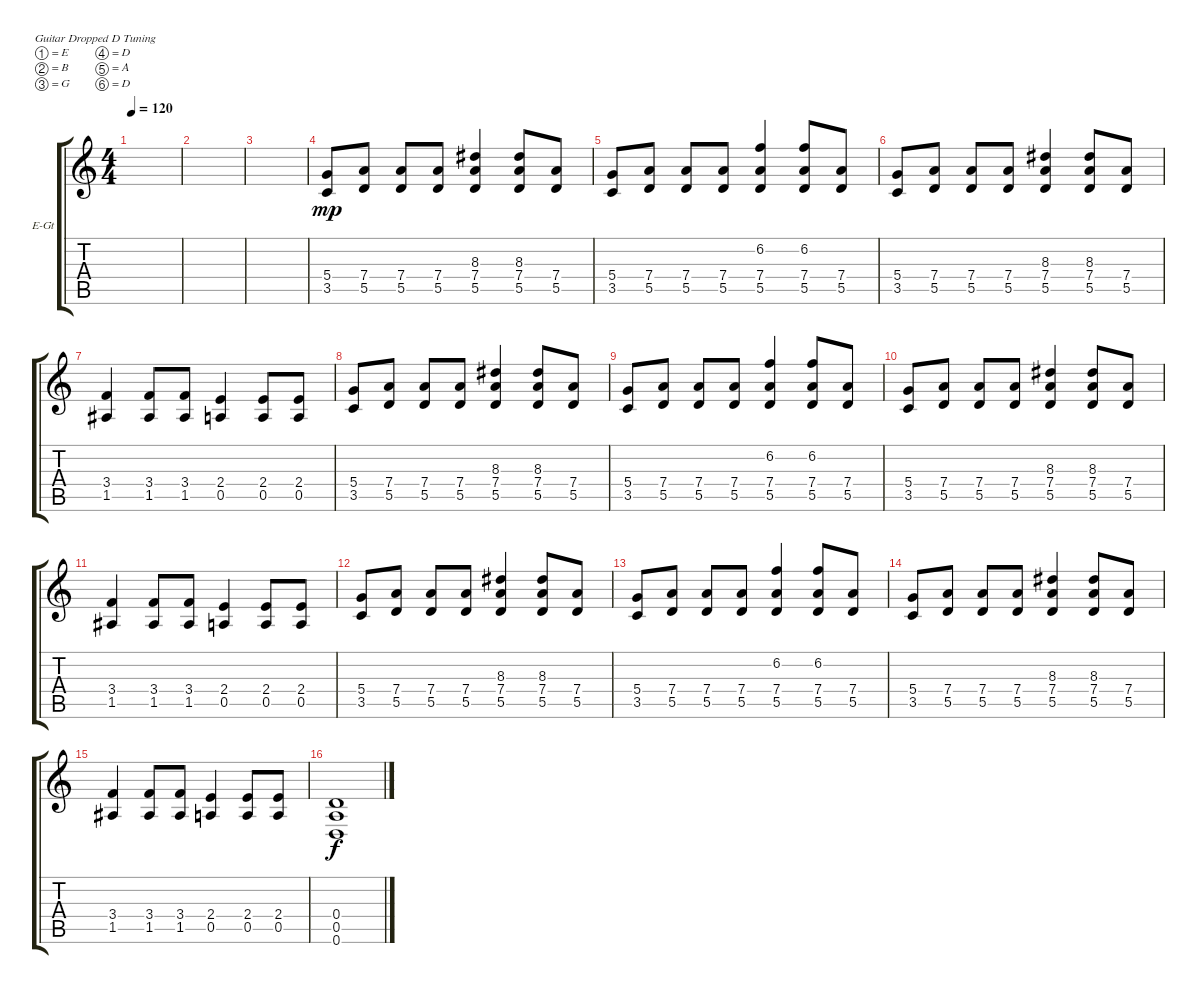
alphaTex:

\defaultSystemsLayout 4
\bracketExtendMode groupsimilarinstruments
\firstSystemTrackNameOrientation horizontal
\otherSystemsTrackNameOrientation horizontal
\track ("Electric Guitar" "E-Gt") {instrument distortionguitar}
\staff {score tabs}
\tuning (E4 B3 G3 D3 A2 D2)
\ts (4 4)
\tempo 120
\clef g2
\ks c
|
|
|
(3.5 5.4).8{dy mp} (5.5 7.4).8 (5.5 7.4).8 (5.5 7.4).8 (5.5 7.4 8.3).4 (5.5 7.4 8.3).8 (7.4 5.5).8 |
(3.5 5.4).8 (5.5 7.4).8 (5.5 7.4).8 (5.5 7.4).8 (5.5 7.4 6.2).4 (5.5 7.4 6.2).8 (7.4 5.5).8 |
(3.5 5.4).8 (5.5 7.4).8 (5.5 7.4).8 (5.5 7.4).8 (5.5 7.4 8.3).4 (5.5 7.4 8.3).8 (7.4 5.5).8 |
(1.5 3.4).4 (1.5 3.4).8 (3.4 1.5).8 (0.5 2.4).4 (2.4 0.5).8 (2.4 0.5).8 |
(3.5 5.4).8 (5.5 7.4).8 (5.5 7.4).8 (5.5 7.4).8 (5.5 7.4 8.3).4 (5.5 7.4 8.3).8 (7.4 5.5).8 |
(3.5 5.4).8 (5.5 7.4).8 (5.5 7.4).8 (5.5 7.4).8 (5.5 7.4 6.2).4 (5.5 7.4 6.2).8 (7.4 5.5).8 |
(3.5 5.4).8 (5.5 7.4).8 (5.5 7.4).8 (5.5 7.4).8 (5.5 7.4 8.3).4 (5.5 7.4 8.3).8 (7.4 5.5).8 |
(1.5 3.4).4 (1.5 3.4).8 (3.4 1.5).8 (0.5 2.4).4 (2.4 0.5).8 (2.4 0.5).8 |
(3.5 5.4).8 (5.5 7.4).8 (5.5 7.4).8 (5.5 7.4).8 (5.5 7.4 8.3).4 (5.5 7.4 8.3).8 (7.4 5.5).8 |
(3.5 5.4).8 (5.5 7.4).8 (5.5 7.4).8 (5.5 7.4).8 (5.5 7.4 6.2).4 (5.5 7.4 6.2).8 (7.4 5.5).8 |
(3.5 5.4).8 (5.5 7.4).8 (5.5 7.4).8 (5.5 7.4).8 (5.5 7.4 8.3).4 (5.5 7.4 8.3).8 (7.4 5.5).8 |
(1.5 3.4).4 (1.5 3.4).8 (3.4 1.5).8 (0.5 2.4).4 (2.4 0.5).8 (2.4 0.5).8 |
(0.6 0.5 0.4).1{dy f}
